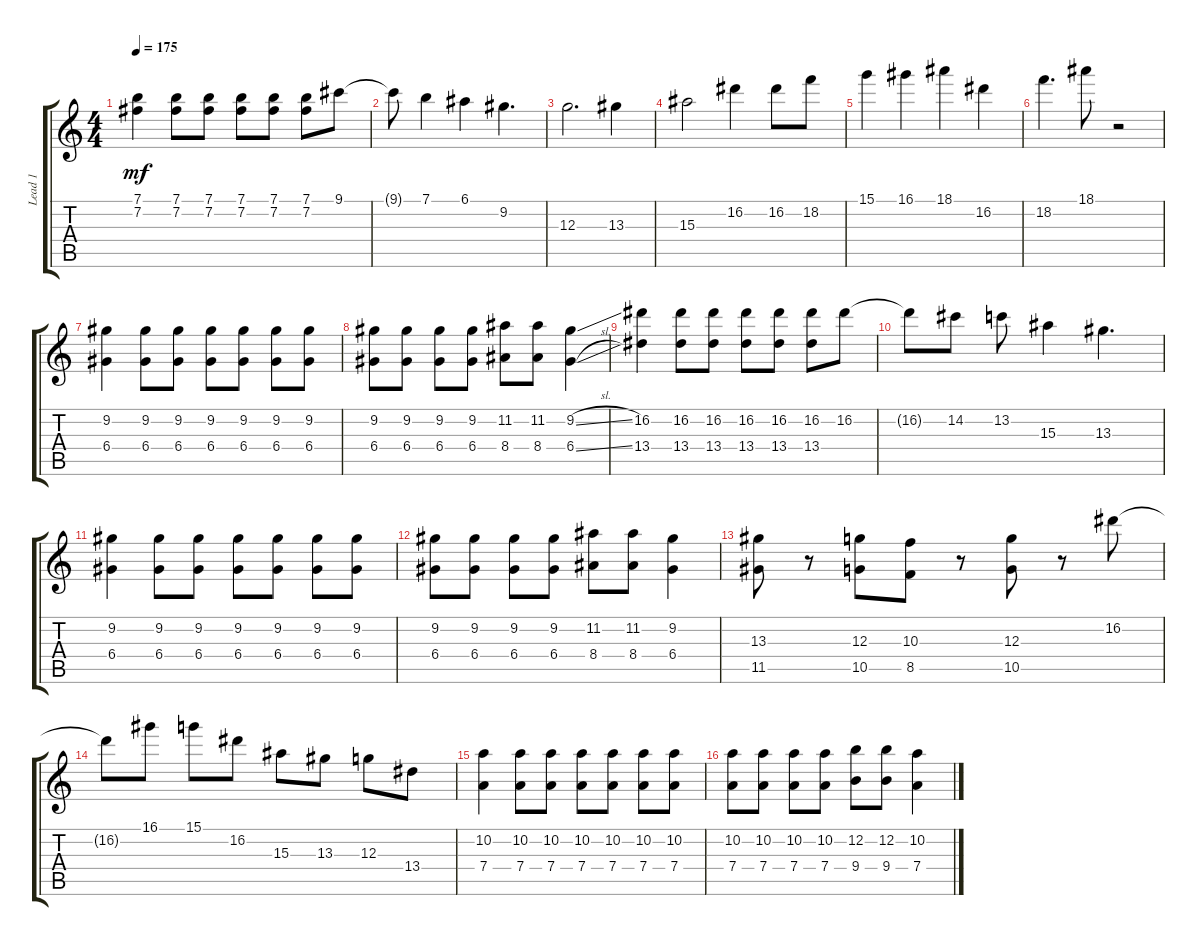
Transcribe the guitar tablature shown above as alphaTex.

\track ("Lead 1" "Lead 1") {instrument overdrivenguitar}
\staff {score tabs}
\tuning (E4 B3 G3 D3 A2 E2) {hide}
\ts (4 4)
\tempo 175
\clef g2
\ks c
(7.1 7.2).4{dy mf} (7.1 7.2).8 (7.1 7.2).8 (7.1 7.2).8 (7.1 7.2).8 (7.1 7.2).8 9.1.8 |
9.1{t}.8 7.1.4 6.1.4 9.2.4{d} |
12.3.2{d} 13.3.4 |
15.3.2 16.2.4 16.2.8 18.2.8 |
15.1.4 16.1.4 18.1.4 16.2.4 |
18.2.4{d} 18.1.8 r.2 |
(9.2 6.4).4 (9.2 6.4).8 (9.2 6.4).8 (9.2 6.4).8 (9.2 6.4).8 (9.2 6.4).8 (9.2 6.4).8 |
(9.2 6.4).8 (9.2 6.4).8 (9.2 6.4).8 (9.2 6.4).8 (11.2 8.4).8 (11.2 8.4).8 (9.2{sl} 6.4{sl}).4 |
(16.2 13.4).4 (16.2 13.4).8 (16.2 13.4).8 (16.2 13.4).8 (16.2 13.4).8 (16.2 13.4).8 16.2.8 |
16.2{t}.8 14.2.8 13.2.8 15.3.4 13.3.4{d} |
(9.2 6.4).4 (9.2 6.4).8 (9.2 6.4).8 (9.2 6.4).8 (9.2 6.4).8 (9.2 6.4).8 (9.2 6.4).8 |
(9.2 6.4).8 (9.2 6.4).8 (9.2 6.4).8 (9.2 6.4).8 (11.2 8.4).8 (11.2 8.4).8 (9.2 6.4).4 |
(13.3 11.5).8 r.8 (12.3 10.5).8 (10.3 8.5).8 r.8 (12.3 10.5).8 r.8 16.2.8 |
16.2{t}.8 16.1.8 15.1.8 16.2.8 15.3.8 13.3.8 12.3.8 13.4.8 |
(10.2 7.4).4 (10.2 7.4).8 (10.2 7.4).8 (10.2 7.4).8 (10.2 7.4).8 (10.2 7.4).8 (10.2 7.4).8 |
(10.2 7.4).8 (10.2 7.4).8 (10.2 7.4).8 (10.2 7.4).8 (12.2 9.4).8 (12.2 9.4).8 (10.2{sl} 7.4{sl}).4
